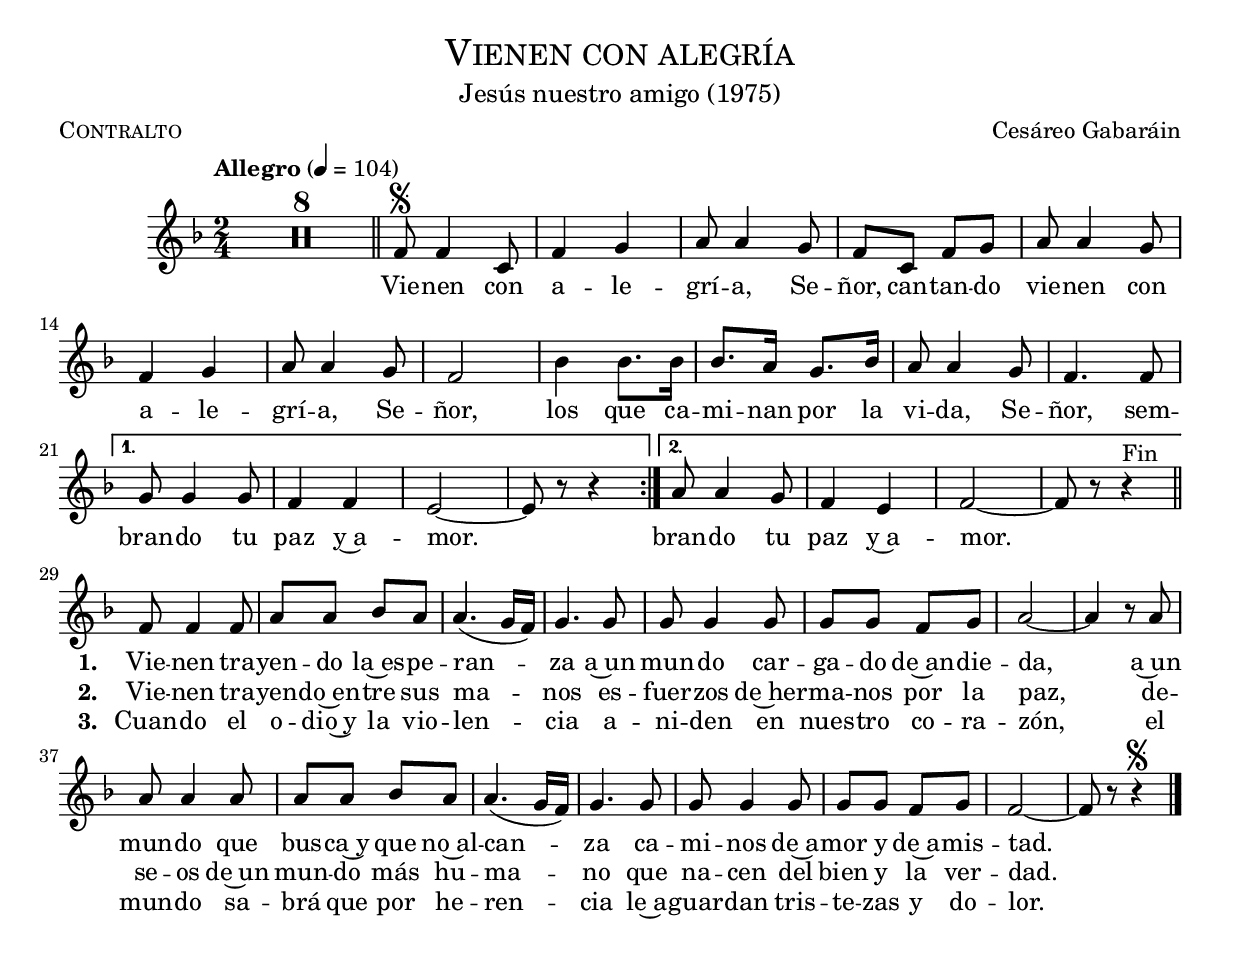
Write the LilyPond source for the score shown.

% Vienen con alegria - Contalto
% by serachsam

\language "espanol"
\version "2.23.2"

% --- Global parameters
%particle = 0
%jump = \break
%time = 4

% --- Includes
\include "global.ily"
alto = \relative do' {
  \compressEmptyMeasures
  \dynamicUp

  R2*8 |
  \segno
  fa8 fa4 do8 |
  fa4 sol |
  la8 la4 sol8 |
  fa8 do fa sol |
  la8 la4 sol8 |
  fa4 sol |
  la8 la4 sol8 |
  fa2 |
  sib4 sib8. sib16 |
  sib8. la16 sol8. sib16 |
  la8 la4 sol8 |
  fa4. fa8 | \break
  sol8 sol4 sol8 |
  fa4 fa |
  mi2~ |
  mi8 r r4 |
  la8 la4 sol8 |
  fa4 mi |
  fa2~ |
  fa8 r r4^"Fin" | \break

  fa8 fa4 fa8 |
  la8 la sib la |
  la4.( sol16 fa) |
  sol4. sol8 |
  sol8 sol4 sol8 |
  sol8 sol fa sol |
  la2~ |
  la4 r8 la |
  la8 la4 la8 |
  la8 la sib la |
  la4.( sol16 fa) |
  sol4. sol8 |
  sol8 sol4 sol8 |
  sol8 sol fa sol |
  fa2~ |
  fa8 r r4 \segno |
}

alto-lyrics = \lyricmode {
  Vie -- nen con a -- le -- grí -- a, Se -- ñor,
  can -- tan -- do vie -- nen con a -- le -- grí -- a, Se -- ñor,
  los que ca -- mi -- nan por la vi -- da, Se -- ñor,
  sem -- bran -- do tu paz y~a -- mor.
  bran -- do tu paz y~a -- mor.
  <<
    {
      \set stanza = "1. "
      Vie -- nen tra -- yen -- do la~es -- pe -- ran -- za
      a~un mun -- do car -- ga -- do de~an -- die -- da,
      a~un mun -- do que bus -- ca~y que no~al -- can -- za
      ca -- mi -- nos de~a -- mor y de~a -- mis -- tad.
    }
    \new Lyrics {
      \set associatedVoice = "alto"
      \set stanza = "2. "
       Vie -- nen tra -- yen -- do~en -- tre sus ma -- nos
       es -- fuer -- zos de~her -- ma -- nos por la paz,
       de -- se -- os de~un mun -- do más hu -- ma -- no
       que na -- cen del bien y la ver -- dad.
    }
    \new Lyrics {
      \set associatedVoice = "alto"
      \set stanza = "3. "
       Cuan -- do el o -- dio~y la vio -- len -- cia
       a -- ni -- den en nues -- tro co -- ra -- zón,
       el mun -- do sa -- brá que por he -- ren -- cia
       le~a -- guar -- dan tris -- te -- zas y do -- lor.
    }
  >>
}

% \include "metronome.ily"

% --- Global size
%#(set-global-staff-size \size)

% --- Header
\header {
  title = \markup{\medium \smallCaps \title}
  subtitle = \markup{\medium \subtitle}
  subsubtitle = \markup{\medium \subsubtitle}
  poet = \markup{\caps "Contralto"}
  composer = \autor
  arranger = \markup {\right-column { \arranger \other}}
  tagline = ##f
  breakbefore = ##t
}

% --- Music

% --- Harmony

% --- Sheet
\score {
  <<
    \new Staff {
      \set Staff.midiInstrument = #"choir aahs"
      %\set Staff.midiMaximumVolume = #1.5
      <<
        \new Voice = "alto" { << \global \alto >> }
        \new Lyrics \lyricsto "alto" { \alto-lyrics }
      >>
    }
  >>
  \midi {}
  \layout {}
}

% --- Paper
\paper {
  #(set-default-paper-size "letter")
  page-breaking = #ly:page-turn-breaking
}
